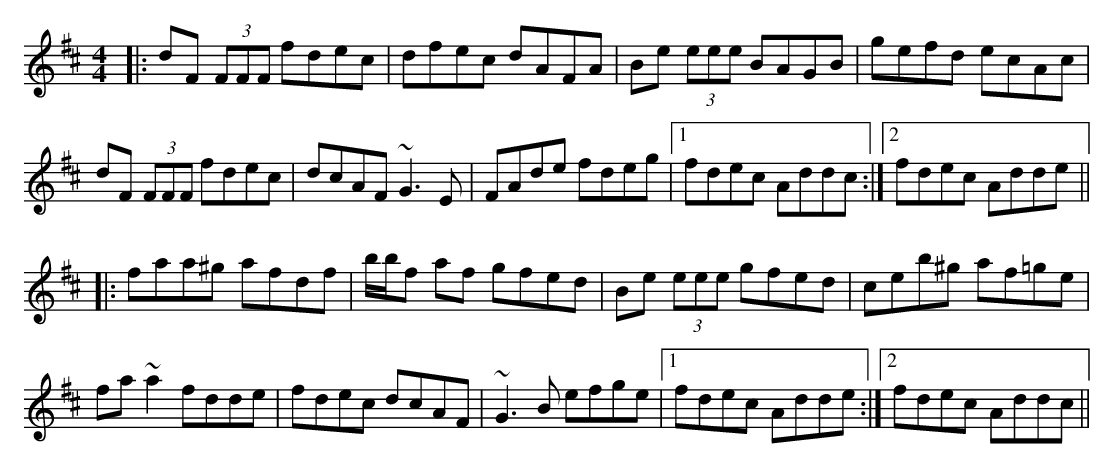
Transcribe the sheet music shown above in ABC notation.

X:1
M:4/4
K:D
|:dF (3FFF fdec|dfec dAFA|Be (3eee BAGB|gefd ecAc|
dF (3FFF fdec|dcAF ~G3E|FAde fdeg|1 fdec Addc:|2 fdec Adde||
|:faa^g afdf|b/b/f af gfed|Be (3eee gfed|ceb^g af=ge|
fa ~a2 fdde|fdec dcAF|~G3B efge|1 fdec Adde:|2 fdec Addc||
